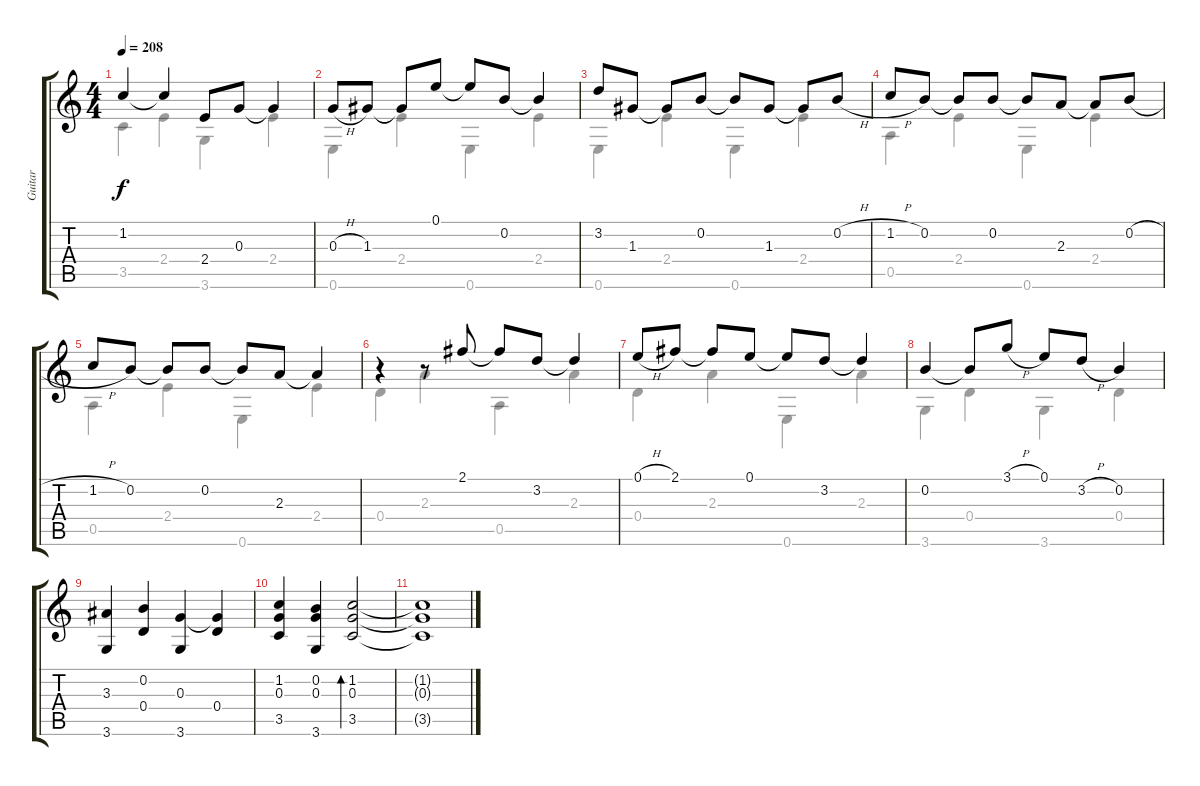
\track ("Guitar" "Guitar") {instrument acousticguitarsteel}
\staff {score tabs}
\tuning (E4 B3 G3 D3 A2 E2) {hide}
\voice
\ts (4 4)
\tempo 208
\clef g2
\ks c
1.2.4{dy f} 1.2{t}.4 2.4{t}.8 0.3.8 0.3{t}.4 |
0.3{h}.8 1.3.8 1.3{t}.8 0.1.8 0.1{t}.8 0.2.8 0.2{t}.4 |
3.2.8 1.3.8 1.3{t}.8 0.2.8 0.2{t}.8 1.3.8 1.3{t}.8 0.2{h}.8 |
1.2{h}.8 0.2.8 0.2{t}.8 0.2.8 0.2{t}.8 2.3.8 2.3{t}.8 0.2{h}.8 |
1.2{h}.8 0.2.8 0.2{t}.8 0.2.8 0.2{t}.8 2.3.8 2.3{t}.4 |
r.4 r.8 2.1.8 2.1{t}.8 3.2.8 3.2{t}.4 |
0.1{h}.8 2.1.8 2.1{t}.8 0.1.8 0.1{t}.8 3.2.8 3.2{t}.4 |
0.2.4 0.2{t}.8 3.1{h}.8 0.1.8 3.2{h}.8 0.2.4 |
(3.3 3.6).4 (0.2 0.4).4 (0.3 3.6).4 (0.3{t} 0.4).4 |
(1.2 0.3 3.5).4 (0.2 0.3 3.6).4 (1.2 0.3 3.5).2{bd 30} |
(1.2{t} 0.3{t} 3.5{t}).1
\voice
\clef g2
\ottava regular
\simile none
\ks c
3.5.4{dy f} 2.4.4 3.6.4 2.4.4 |
0.6.4 2.4.4 0.6.4 2.4.4 |
0.6.4 2.4.4 0.6.4 2.4.4 |
0.5.4 2.4.4 0.6.4 2.4.4 |
0.5.4 2.4.4 0.6.4 2.4.4 |
0.4.4 2.3.4 0.5.4 2.3.4 |
0.4.4 2.3.4 0.6.4 2.3.4 |
3.6.4 0.4.4 3.6.4 0.4.4 |
|
|
